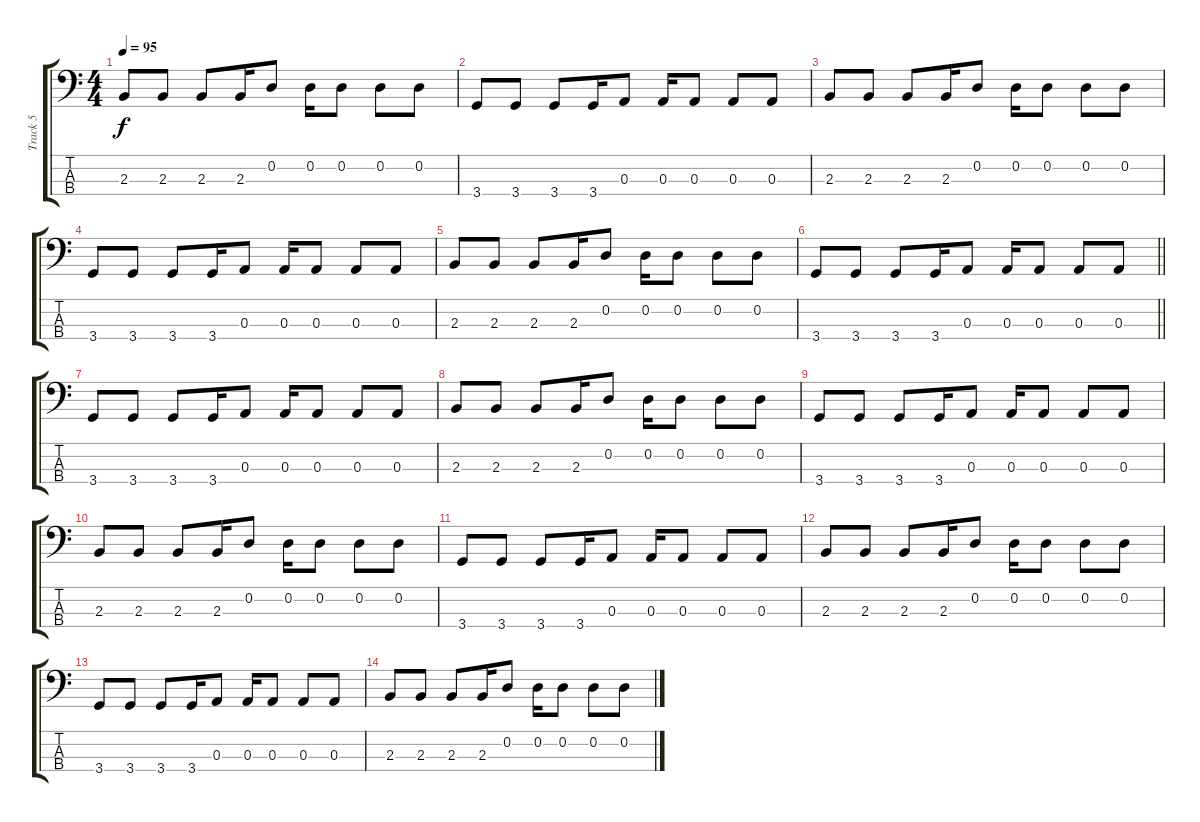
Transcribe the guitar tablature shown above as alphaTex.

\track ("Track 5" "Track 5") {instrument electricbassfinger}
\staff {score tabs}
\tuning (G2 D2 A1 E1) {hide}
\ts (4 4)
\tempo 95
\clef f4
\ks c
2.3.8{dy f} 2.3.8 2.3.8 2.3.16 0.2.8 0.2.16 0.2.8 0.2.8 0.2.8 |
3.4.8{volume 13} 3.4.8 3.4.8 3.4.16 0.3.8 0.3.16 0.3.8 0.3.8 0.3.8 |
2.3.8 2.3.8 2.3.8 2.3.16 0.2.8 0.2.16 0.2.8 0.2.8 0.2.8 |
3.4.8{volume 13} 3.4.8 3.4.8 3.4.16 0.3.8 0.3.16 0.3.8 0.3.8 0.3.8 |
2.3.8 2.3.8 2.3.8 2.3.16 0.2.8 0.2.16 0.2.8 0.2.8 0.2.8 |
\barLineRight lightlight
3.4.8{volume 13} 3.4.8 3.4.8 3.4.16 0.3.8 0.3.16 0.3.8 0.3.8 0.3.8 |
3.4.8{volume 13} 3.4.8 3.4.8 3.4.16 0.3.8 0.3.16 0.3.8 0.3.8 0.3.8 |
2.3.8 2.3.8 2.3.8 2.3.16 0.2.8 0.2.16 0.2.8 0.2.8 0.2.8 |
3.4.8{volume 13} 3.4.8 3.4.8 3.4.16 0.3.8 0.3.16 0.3.8 0.3.8 0.3.8 |
2.3.8 2.3.8 2.3.8 2.3.16 0.2.8 0.2.16 0.2.8 0.2.8 0.2.8 |
3.4.8{volume 13} 3.4.8 3.4.8 3.4.16 0.3.8 0.3.16 0.3.8 0.3.8 0.3.8 |
2.3.8 2.3.8 2.3.8 2.3.16 0.2.8 0.2.16 0.2.8 0.2.8 0.2.8 |
3.4.8{volume 13} 3.4.8 3.4.8 3.4.16 0.3.8 0.3.16 0.3.8 0.3.8 0.3.8 |
2.3.8 2.3.8 2.3.8 2.3.16 0.2.8 0.2.16 0.2.8 0.2.8 0.2.8
